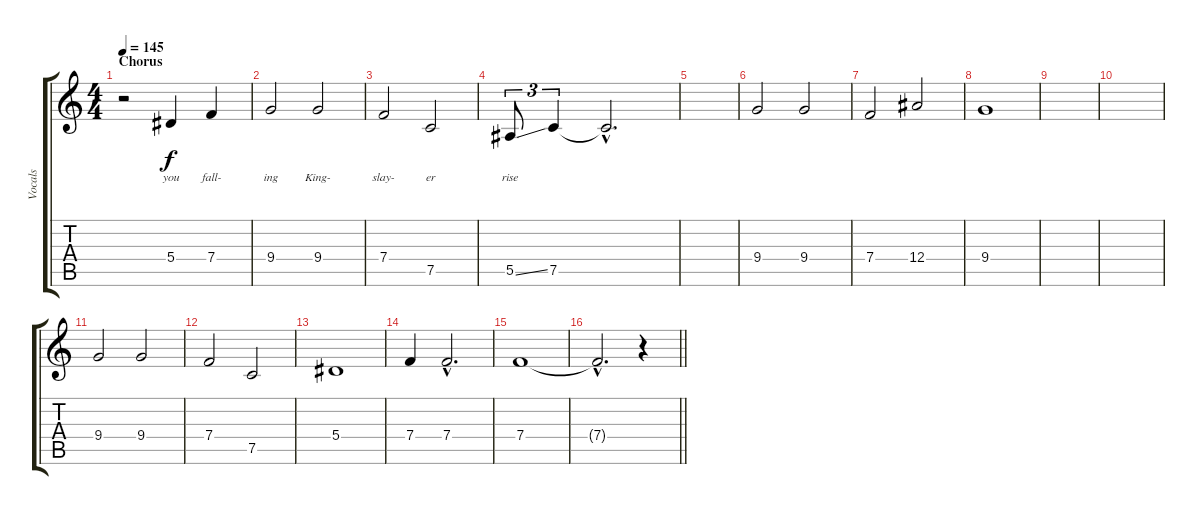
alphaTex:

\track ("Vocals" "Vocals") {instrument overdrivenguitar}
\staff {score tabs}
\tuning (C4 G3 Eb3 Bb2 F2 C2) {hide}
\ts (4 4)
\section ("" "Chorus")
\tempo 145
\clef g2
\ks c
r.2{dy f} 5.4.4{lyrics (0 "you") lyrics (1 "") lyrics (2 "") lyrics (3 "") lyrics (4 "")} 7.4.4{lyrics (0 "fall-") lyrics (1 "") lyrics (2 "") lyrics (3 "") lyrics (4 "")} |
9.4.2{lyrics (0 "ing") lyrics (1 "") lyrics (2 "") lyrics (3 "") lyrics (4 "")} 9.4.2{lyrics (0 "King-") lyrics (1 "") lyrics (2 "") lyrics (3 "") lyrics (4 "")} |
7.4.2{lyrics (0 "slay-") lyrics (1 "") lyrics (2 "") lyrics (3 "") lyrics (4 "")} 7.5.2{lyrics (0 "er") lyrics (1 "") lyrics (2 "") lyrics (3 "") lyrics (4 "")} |
5.5{ss}.8{tu (3 2) lyrics (0 "rise") lyrics (1 "") lyrics (2 "") lyrics (3 "") lyrics (4 "")} 7.5.4{tu (3 2)} 7.5{hac t}.2{d} |
|
9.4.2 9.4.2 |
7.4.2 12.4.2 |
9.4.1 |
|
|
9.4.2 9.4.2 |
7.4.2 7.5.2 |
5.4.1 |
7.4.4 7.4{hac}.2{d} |
7.4.1 |
\barLineRight lightlight
7.4{hac t}.2{d} r.4
